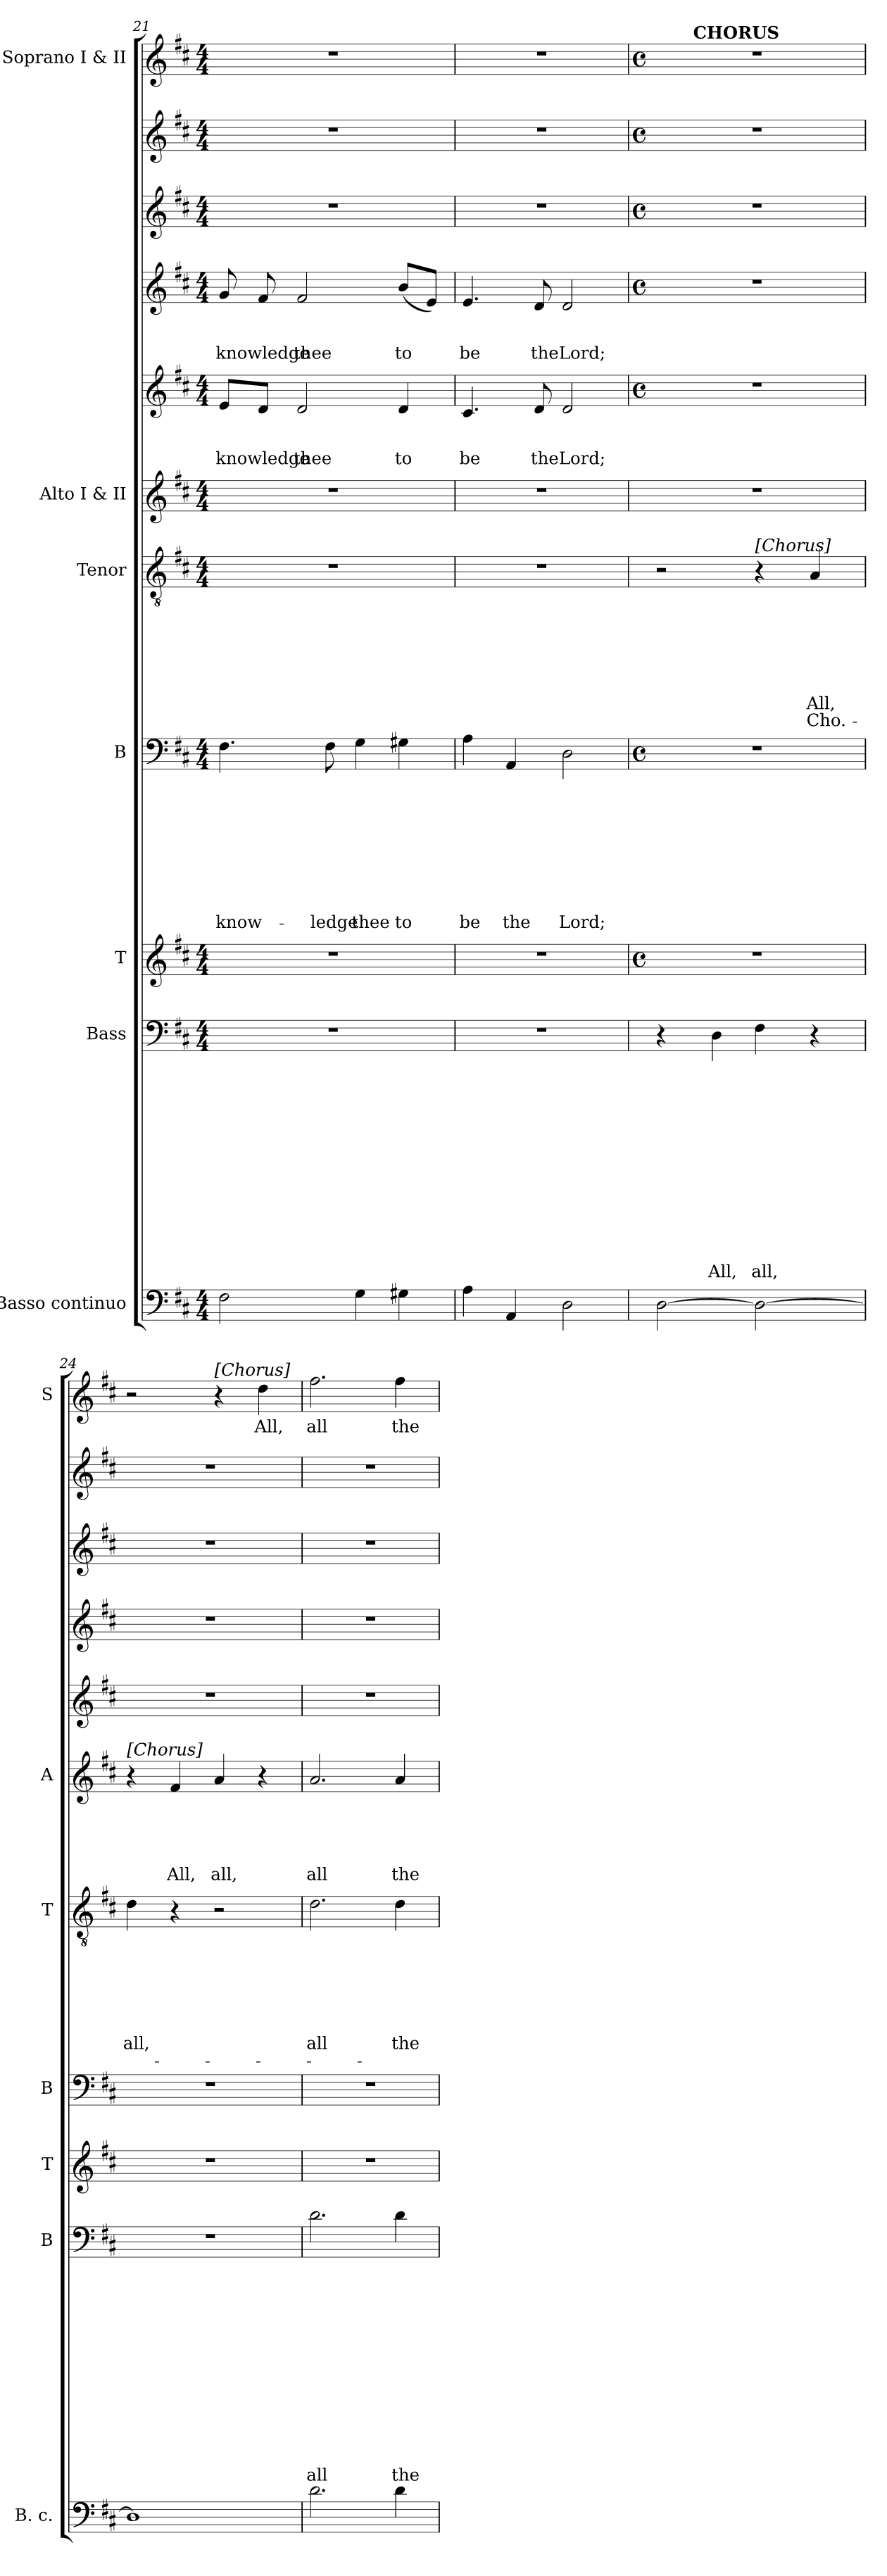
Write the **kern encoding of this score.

**kern	**kern	**text	**text	**text	**text	**text	**text	**text	**text	**text	**text	**text	**text	**text	**kern	**kern	**text	**text	**text	**text	**text	**text	**text	**text	**text	**kern	**text	**text	**text	**text	**text	**text	**text	**text	**kern	**text	**text	**text	**text	**text	**kern	**text	**text	**text	**kern	**text	**text	**text	**kern	**kern	**kern	**text
*part11	*part10	*part10	*part10	*part10	*part10	*part10	*part10	*part10	*part10	*part10	*part10	*part10	*part10	*part10	*part9	*part8	*part8	*part8	*part8	*part8	*part8	*part8	*part8	*part8	*part8	*part7	*part7	*part7	*part7	*part7	*part7	*part7	*part7	*part7	*part6	*part6	*part6	*part6	*part6	*part6	*part5	*part5	*part5	*part5	*part4	*part4	*part4	*part4	*part3	*part2	*part1	*part1
*staff11	*staff10	*staff10	*staff10	*staff10	*staff10	*staff10	*staff10	*staff10	*staff10	*staff10	*staff10	*staff10	*staff10	*staff10	*staff9	*staff8	*staff8	*staff8	*staff8	*staff8	*staff8	*staff8	*staff8	*staff8	*staff8	*staff7	*staff7	*staff7	*staff7	*staff7	*staff7	*staff7	*staff7	*staff7	*staff6	*staff6	*staff6	*staff6	*staff6	*staff6	*staff5	*staff5	*staff5	*staff5	*staff4	*staff4	*staff4	*staff4	*staff3	*staff2	*staff1	*staff1
*I"Basso continuo	*I"Bass	*	*	*	*	*	*	*	*	*	*	*	*	*	*I"T	*I"B	*	*	*	*	*	*	*	*	*	*I"Tenor	*	*	*	*	*	*	*	*	*I"Alto I & II	*	*	*	*	*	*	*	*	*	*	*	*	*	*	*	*I"Soprano I & II	*
*I'B. c.	*I'B	*	*	*	*	*	*	*	*	*	*	*	*	*	*I'T	*I'B	*	*	*	*	*	*	*	*	*	*I'T	*	*	*	*	*	*	*	*	*I'A	*	*	*	*	*	*	*	*	*	*	*	*	*	*	*	*I'S	*
*clefF4	*clefF4	*	*	*	*	*	*	*	*	*	*	*	*	*	*clefG2	*clefF4	*	*	*	*	*	*	*	*	*	*clefGv2	*	*	*	*	*	*	*	*	*clefG2	*	*	*	*	*	*clefG2	*	*	*	*clefG2	*	*	*	*clefG2	*clefG2	*clefG2	*
*ITrd7c12	*	*	*	*	*	*	*	*	*	*	*	*	*	*	*	*	*	*	*	*	*	*	*	*	*	*	*	*	*	*	*	*	*	*	*	*	*	*	*	*	*	*	*	*	*	*	*	*	*	*	*	*
*k[f#c#]	*k[f#c#]	*	*	*	*	*	*	*	*	*	*	*	*	*	*k[f#c#]	*k[f#c#]	*	*	*	*	*	*	*	*	*	*k[f#c#]	*	*	*	*	*	*	*	*	*k[f#c#]	*	*	*	*	*	*k[f#c#]	*	*	*	*k[f#c#]	*	*	*	*k[f#c#]	*k[f#c#]	*k[f#c#]	*
*D:	*D:	*	*	*	*	*	*	*	*	*	*	*	*	*	*D:	*D:	*	*	*	*	*	*	*	*	*	*D:	*	*	*	*	*	*	*	*	*D:	*	*	*	*	*	*D:	*	*	*	*D:	*	*	*	*D:	*D:	*D:	*
*M4/4	*M4/4	*	*	*	*	*	*	*	*	*	*	*	*	*	*M4/4	*M4/4	*	*	*	*	*	*	*	*	*	*M4/4	*	*	*	*	*	*	*	*	*M4/4	*	*	*	*	*	*M4/4	*	*	*	*M4/4	*	*	*	*M4/4	*M4/4	*M4/4	*
=21	=21	=21	=21	=21	=21	=21	=21	=21	=21	=21	=21	=21	=21	=21	=21	=21	=21	=21	=21	=21	=21	=21	=21	=21	=21	=21	=21	=21	=21	=21	=21	=21	=21	=21	=21	=21	=21	=21	=21	=21	=21	=21	=21	=21	=21	=21	=21	=21	=21	=21	=21	=21
!	!	!	!	!	!	!	!	!	!	!	!	!	!	!	!	!	!	!	!	!	!	!	!	!	!LO:LY:b	!	!	!	!	!	!	!	!	!	!	!	!	!	!	!	!	!	!	!LO:LY:b	!	!	!	!LO:LY:b	!	!	!	!
2FF#\	1r	.	.	.	.	.	.	.	.	.	.	.	.	.	1r	4.F#\	.	.	.	.	.	.	.	.	-know-	1r	.	.	.	.	.	.	.	.	1r	.	.	.	.	.	8e/L	.	.	-knowledge	8g/	.	.	knowledge	1r	1r	1r	.
.	.	.	.	.	.	.	.	.	.	.	.	.	.	.	.	.	.	.	.	.	.	.	.	.	.	.	.	.	.	.	.	.	.	.	.	.	.	.	.	.	8d/J	.	.	.	8f#/	.	.	.	.	.	.	.
!	!	!	!	!	!	!	!	!	!	!	!	!	!	!	!	!	!	!	!	!	!	!	!	!	!	!	!	!	!	!	!	!	!	!	!	!	!	!	!	!	!	!	!	!LO:LY:b	!	!	!	!LO:LY:b	!	!	!	!
.	.	.	.	.	.	.	.	.	.	.	.	.	.	.	.	.	.	.	.	.	.	.	.	.	.	.	.	.	.	.	.	.	.	.	.	.	.	.	.	.	2d/	.	.	thee	2f#/	.	.	thee	.	.	.	.
!	!	!	!	!	!	!	!	!	!	!	!	!	!	!	!	!	!	!	!	!	!	!	!	!	!LO:LY:b	!	!	!	!	!	!	!	!	!	!	!	!	!	!	!	!	!	!	!	!	!	!	!	!	!	!	!
.	.	.	.	.	.	.	.	.	.	.	.	.	.	.	.	8F#\	.	.	.	.	.	.	.	.	-ledge	.	.	.	.	.	.	.	.	.	.	.	.	.	.	.	.	.	.	.	.	.	.	.	.	.	.	.
!	!	!	!	!	!	!	!	!	!	!	!	!	!	!	!	!	!	!	!	!	!	!	!	!	!LO:LY:b	!	!	!	!	!	!	!	!	!	!	!	!	!	!	!	!	!	!	!	!	!	!	!	!	!	!	!
4GG\	.	.	.	.	.	.	.	.	.	.	.	.	.	.	.	4G\	.	.	.	.	.	.	.	.	thee	.	.	.	.	.	.	.	.	.	.	.	.	.	.	.	.	.	.	.	.	.	.	.	.	.	.	.
!	!	!	!	!	!	!	!	!	!	!	!	!	!	!	!	!	!	!	!	!	!	!	!	!	!LO:LY:b	!	!	!	!	!	!	!	!	!	!	!	!	!	!	!	!	!	!	!LO:LY:b	!	!	!	!LO:LY:b	!	!	!	!
4GG#X\	.	.	.	.	.	.	.	.	.	.	.	.	.	.	.	4G#X\	.	.	.	.	.	.	.	.	to	.	.	.	.	.	.	.	.	.	.	.	.	.	.	.	4d/	.	.	to	(<8b/L	.	.	to	.	.	.	.
.	.	.	.	.	.	.	.	.	.	.	.	.	.	.	.	.	.	.	.	.	.	.	.	.	.	.	.	.	.	.	.	.	.	.	.	.	.	.	.	.	.	.	.	.	8e/J)	.	.	.	.	.	.	.
=22	=22	=22	=22	=22	=22	=22	=22	=22	=22	=22	=22	=22	=22	=22	=22	=22	=22	=22	=22	=22	=22	=22	=22	=22	=22	=22	=22	=22	=22	=22	=22	=22	=22	=22	=22	=22	=22	=22	=22	=22	=22	=22	=22	=22	=22	=22	=22	=22	=22	=22	=22	=22
!	!	!	!	!	!	!	!	!	!	!	!	!	!	!	!	!	!	!	!	!	!	!	!	!	!LO:LY:b	!	!	!	!	!	!	!	!	!	!	!	!	!	!	!	!	!	!	!LO:LY:b	!	!	!	!LO:LY:b	!	!	!	!
4AA\	1r	.	.	.	.	.	.	.	.	.	.	.	.	.	1r	4A\	.	.	.	.	.	.	.	.	be	1r	.	.	.	.	.	.	.	.	1r	.	.	.	.	.	4.c#/	.	.	be	4.e/	.	.	be	1r	1r	1r	.
!	!	!	!	!	!	!	!	!	!	!	!	!	!	!	!	!	!	!	!	!	!	!	!	!	!LO:LY:b	!	!	!	!	!	!	!	!	!	!	!	!	!	!	!	!	!	!	!	!	!	!	!	!	!	!	!
4AAA/	.	.	.	.	.	.	.	.	.	.	.	.	.	.	.	4AA/	.	.	.	.	.	.	.	.	the	.	.	.	.	.	.	.	.	.	.	.	.	.	.	.	.	.	.	.	.	.	.	.	.	.	.	.
!	!	!	!	!	!	!	!	!	!	!	!	!	!	!	!	!	!	!	!	!	!	!	!	!	!	!	!	!	!	!	!	!	!	!	!	!	!	!	!	!	!	!	!	!LO:LY:b	!	!	!	!LO:LY:b	!	!	!	!
.	.	.	.	.	.	.	.	.	.	.	.	.	.	.	.	.	.	.	.	.	.	.	.	.	.	.	.	.	.	.	.	.	.	.	.	.	.	.	.	.	8d/	.	.	the	8d/	.	.	the	.	.	.	.
!	!	!	!	!	!	!	!	!	!	!	!	!	!	!	!	!	!	!	!	!	!	!	!	!	!LO:LY:b	!	!	!	!	!	!	!	!	!	!	!	!	!	!	!	!	!	!	!LO:LY:b	!	!	!	!LO:LY:b	!	!	!	!
2DD\	.	.	.	.	.	.	.	.	.	.	.	.	.	.	.	2D\	.	.	.	.	.	.	.	.	Lord;	.	.	.	.	.	.	.	.	.	.	.	.	.	.	.	2d/	.	.	Lord;	2d</	.	.	Lord;	.	.	.	.
!!LO:LB:g=z
=23	=23	=23	=23	=23	=23	=23	=23	=23	=23	=23	=23	=23	=23	=23	=23	=23	=23	=23	=23	=23	=23	=23	=23	=23	=23	=23	=23	=23	=23	=23	=23	=23	=23	=23	=23	=23	=23	=23	=23	=23	=23	=23	=23	=23	=23	=23	=23	=23	=23	=23	=23	=23
*	*	*	*	*	*	*	*	*	*	*	*	*	*	*	*M4/4	*M4/4	*	*	*	*	*	*	*	*	*	*	*	*	*	*	*	*	*	*	*	*	*	*	*	*	*M4/4	*	*	*	*M4/4	*	*	*	*M4/4	*M4/4	*M4/4	*
*	*	*	*	*	*	*	*	*	*	*	*	*	*	*	*met(c)	*met(c)	*	*	*	*	*	*	*	*	*	*	*	*	*	*	*	*	*	*	*	*	*	*	*	*	*met(c)	*	*	*	*met(c)	*	*	*	*met(c)	*met(c)	*met(c)	*
*	*	*	*	*	*	*	*	*	*	*	*	*	*	*	*	*	*	*	*	*	*	*	*	*	*	*	*	*	*	*	*	*	*	*	*	*	*	*	*	*	*	*	*	*	*	*	*	*	*	*	*^	*
[>2DD\	4r	.	.	.	.	.	.	.	.	.	.	.	.	.	1r	1r	.	.	.	.	.	.	.	.	.	2r	.	.	.	.	.	.	.	.	1r	.	.	.	.	.	1r	.	.	.	1r	.	.	.	1r	1r	1r	8.ryy	.
!	!	!	!	!	!	!	!	!	!	!	!	!	!	!	!	!	!	!	!	!	!	!	!	!	!	!	!	!	!	!	!	!	!	!	!	!	!	!	!	!	!	!	!	!	!	!	!	!	!	!	!	!LO:TX:a:B:t=CHORUS	!
.	.	.	.	.	.	.	.	.	.	.	.	.	.	.	.	.	.	.	.	.	.	.	.	.	.	.	.	.	.	.	.	.	.	.	.	.	.	.	.	.	.	.	.	.	.	.	.	.	.	.	.	2ryy	.
!	!	!	!	!	!	!	!	!	!	!	!	!	!	!LO:LY:b	!	!	!	!	!	!	!	!	!	!	!	!	!	!	!	!	!	!	!	!	!	!	!	!	!	!	!	!	!	!	!	!	!	!	!	!	!	!	!
.	4D\	.	.	.	.	.	.	.	.	.	.	.	.	All,	.	.	.	.	.	.	.	.	.	.	.	.	.	.	.	.	.	.	.	.	.	.	.	.	.	.	.	.	.	.	.	.	.	.	.	.	.	.	.
!	!	!	!	!	!	!	!	!	!	!	!	!	!	!	!	!	!	!	!	!	!	!	!	!	!	!LO:TX:a:t=[Chorus]	!	!	!	!	!	!	!	!	!	!	!	!	!	!	!	!	!	!	!	!	!	!	!	!	!	!	!
!	!	!	!	!	!	!	!	!	!	!	!	!	!	!LO:LY:b	!	!	!	!	!	!	!	!	!	!	!	!	!	!	!	!	!	!	!	!	!	!	!	!	!	!	!	!	!	!	!	!	!	!	!	!	!	!	!
2DD\_	4F#\	.	.	.	.	.	.	.	.	.	.	.	.	all,	.	.	.	.	.	.	.	.	.	.	.	4r	.	.	.	.	.	.	.	.	.	.	.	.	.	.	.	.	.	.	.	.	.	.	.	.	.	.	.
.	.	.	.	.	.	.	.	.	.	.	.	.	.	.	.	.	.	.	.	.	.	.	.	.	.	.	.	.	.	.	.	.	.	.	.	.	.	.	.	.	.	.	.	.	.	.	.	.	.	.	.	4ryy	.
!	!	!	!	!	!	!	!	!	!	!	!	!	!	!	!	!	!	!	!	!	!	!	!	!	!	!	!	!	!	!	!	!	!LO:LY:b	!LO:LY:b	!	!	!	!	!	!	!	!	!	!	!	!	!	!	!	!	!	!	!
.	4r	.	.	.	.	.	.	.	.	.	.	.	.	.	.	.	.	.	.	.	.	.	.	.	.	4A/	.	.	.	.	.	.	All,	Cho.-	.	.	.	.	.	.	.	.	.	.	.	.	.	.	.	.	.	.	.
.	.	.	.	.	.	.	.	.	.	.	.	.	.	.	.	.	.	.	.	.	.	.	.	.	.	.	.	.	.	.	.	.	.	.	.	.	.	.	.	.	.	.	.	.	.	.	.	.	.	.	.	16ryy	.
=24	=24	=24	=24	=24	=24	=24	=24	=24	=24	=24	=24	=24	=24	=24	=24	=24	=24	=24	=24	=24	=24	=24	=24	=24	=24	=24	=24	=24	=24	=24	=24	=24	=24	=24	=24	=24	=24	=24	=24	=24	=24	=24	=24	=24	=24	=24	=24	=24	=24	=24	=24	=24	=24
!	!	!	!	!	!	!	!	!	!	!	!	!	!	!	!	!	!	!	!	!	!	!	!	!	!	!	!	!	!	!	!	!	!	!	!LO:TX:a:t=[Chorus]	!	!	!	!	!	!	!	!	!	!	!	!	!	!	!	!	!	!
!	!	!	!	!	!	!	!	!	!	!	!	!	!	!	!	!	!	!	!	!	!	!	!	!	!	!	!	!	!	!	!	!	!LO:LY:b	!	!	!	!	!	!	!	!	!	!	!	!	!	!	!	!	!	!	!	!
*	*	*	*	*	*	*	*	*	*	*	*	*	*	*	*	*	*	*	*	*	*	*	*	*	*	*	*	*	*	*	*	*	*	*	*	*	*	*	*	*	*	*	*	*	*	*	*	*	*	*	*v	*v	*
1DD]	1r	.	.	.	.	.	.	.	.	.	.	.	.	.	1r	1r	.	.	.	.	.	.	.	.	.	4d\	.	.	.	.	.	.	all,	.	4r	.	.	.	.	.	1r	.	.	.	1r	.	.	.	1r	1r	2r	.
!	!	!	!	!	!	!	!	!	!	!	!	!	!	!	!	!	!	!	!	!	!	!	!	!	!	!	!	!	!	!	!	!	!	!	!	!	!	!	!	!LO:LY:b	!	!	!	!	!	!	!	!	!	!	!	!
.	.	.	.	.	.	.	.	.	.	.	.	.	.	.	.	.	.	.	.	.	.	.	.	.	.	4r	.	.	.	.	.	.	.	.	4f#/	.	.	.	.	All,	.	.	.	.	.	.	.	.	.	.	.	.
!	!	!	!	!	!	!	!	!	!	!	!	!	!	!	!	!	!	!	!	!	!	!	!	!	!	!	!	!	!	!	!	!	!	!	!	!	!	!	!	!	!	!	!	!	!	!	!	!	!	!	!LO:TX:a:t=[Chorus]	!
!	!	!	!	!	!	!	!	!	!	!	!	!	!	!	!	!	!	!	!	!	!	!	!	!	!	!	!	!	!	!	!	!	!	!	!	!	!	!	!	!LO:LY:b	!	!	!	!	!	!	!	!	!	!	!	!
.	.	.	.	.	.	.	.	.	.	.	.	.	.	.	.	.	.	.	.	.	.	.	.	.	.	2r	.	.	.	.	.	.	.	.	4a/	.	.	.	.	all,	.	.	.	.	.	.	.	.	.	.	4r	.
!	!	!	!	!	!	!	!	!	!	!	!	!	!	!	!	!	!	!	!	!	!	!	!	!	!	!	!	!	!	!	!	!	!	!	!	!	!	!	!	!	!	!	!	!	!	!	!	!	!	!	!	!LO:LY:b
.	.	.	.	.	.	.	.	.	.	.	.	.	.	.	.	.	.	.	.	.	.	.	.	.	.	.	.	.	.	.	.	.	.	.	4r	.	.	.	.	.	.	.	.	.	.	.	.	.	.	.	4dd\	All,
=25	=25	=25	=25	=25	=25	=25	=25	=25	=25	=25	=25	=25	=25	=25	=25	=25	=25	=25	=25	=25	=25	=25	=25	=25	=25	=25	=25	=25	=25	=25	=25	=25	=25	=25	=25	=25	=25	=25	=25	=25	=25	=25	=25	=25	=25	=25	=25	=25	=25	=25	=25	=25
!	!	!	!	!	!	!	!	!	!	!	!	!	!	!LO:LY:b	!	!	!	!	!	!	!	!	!	!	!	!	!	!	!	!	!	!	!LO:LY:b	!	!	!	!	!	!	!LO:LY:b	!	!	!	!	!	!	!	!	!	!	!	!LO:LY:b
2.D\	2.d\	.	.	.	.	.	.	.	.	.	.	.	.	all	1r	1r	.	.	.	.	.	.	.	.	.	2.d\	.	.	.	.	.	.	all	.	2.a/	.	.	.	.	all	1r	.	.	.	1r	.	.	.	1r	1r	2.ff#\	all
!	!	!	!	!	!	!	!	!	!	!	!	!	!	!LO:LY:b	!	!	!	!	!	!	!	!	!	!	!	!	!	!	!	!	!	!	!LO:LY:b	!	!	!	!	!	!	!LO:LY:b	!	!	!	!	!	!	!	!	!	!	!	!LO:LY:b
4D\	4d\	.	.	.	.	.	.	.	.	.	.	.	.	the	.	.	.	.	.	.	.	.	.	.	.	4d\	.	.	.	.	.	.	the	.	4a/	.	.	.	.	the	.	.	.	.	.	.	.	.	.	.	4ff#\	the
=	=	=	=	=	=	=	=	=	=	=	=	=	=	=	=	=	=	=	=	=	=	=	=	=	=	=	=	=	=	=	=	=	=	=	=	=	=	=	=	=	=	=	=	=	=	=	=	=	=	=	=	=
*-	*-	*-	*-	*-	*-	*-	*-	*-	*-	*-	*-	*-	*-	*-	*-	*-	*-	*-	*-	*-	*-	*-	*-	*-	*-	*-	*-	*-	*-	*-	*-	*-	*-	*-	*-	*-	*-	*-	*-	*-	*-	*-	*-	*-	*-	*-	*-	*-	*-	*-	*-	*-
